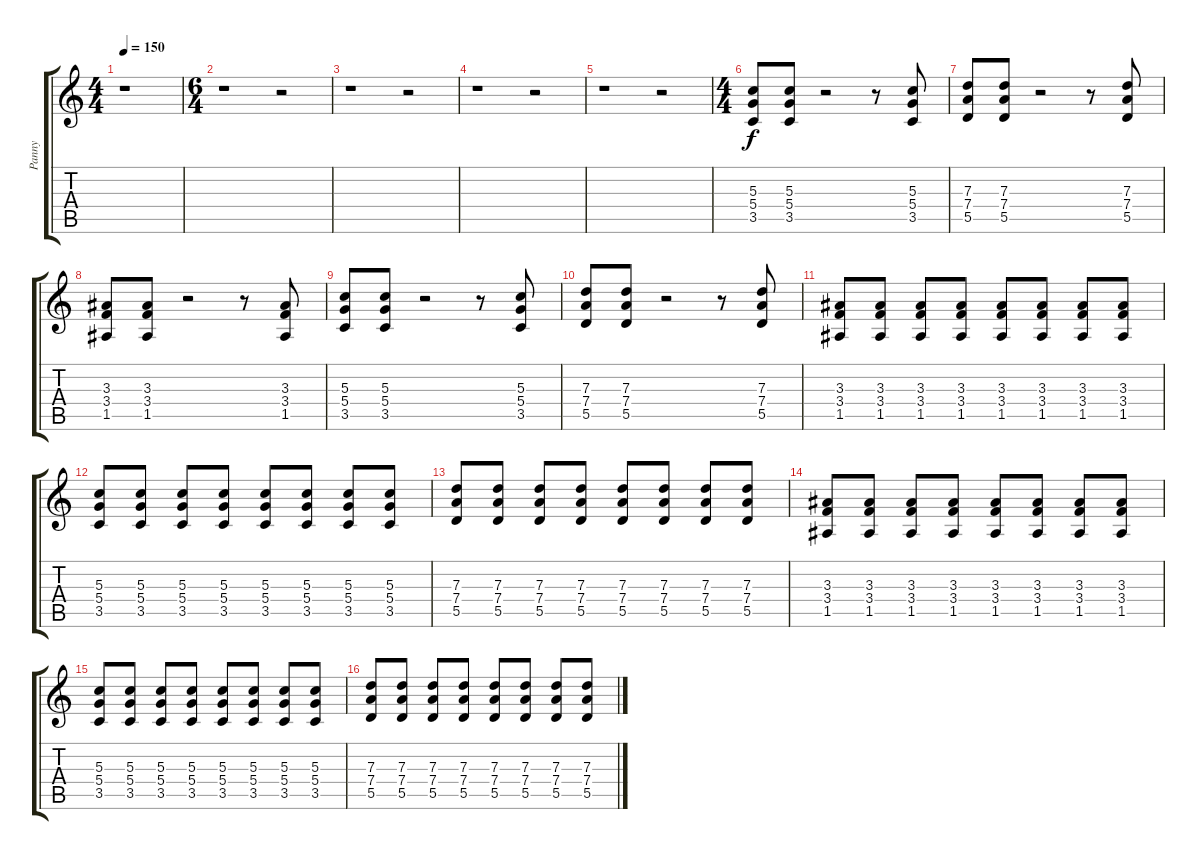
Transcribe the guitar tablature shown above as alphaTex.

\track ("Panny" "Panny") {instrument distortionguitar}
\staff {score tabs}
\tuning (E4 B3 G3 D3 A2 E2) {hide}
\ts (4 4)
\tempo 150
\clef g2
\ks c
r.1{dy f} |
\ts (6 4)
r.1 r.2 |
r.1 r.2 |
r.1 r.2 |
r.1 r.2 |
\ts (4 4)
(5.3 5.4 3.5).8 (5.3 5.4 3.5).8 r.2 r.8 (5.3 5.4 3.5).8 |
(7.3 7.4 5.5).8 (7.3 7.4 5.5).8 r.2 r.8 (7.3 7.4 5.5).8 |
(3.3 3.4 1.5).8 (3.3 3.4 1.5).8 r.2 r.8 (3.3 3.4 1.5).8 |
(5.3 5.4 3.5).8 (5.3 5.4 3.5).8 r.2 r.8 (5.3 5.4 3.5).8 |
(7.3 7.4 5.5).8 (7.3 7.4 5.5).8 r.2 r.8 (7.3 7.4 5.5).8 |
(3.3 3.4 1.5).8 (3.3 3.4 1.5).8 (3.3 3.4 1.5).8 (3.3 3.4 1.5).8 (3.3 3.4 1.5).8 (3.3 3.4 1.5).8 (3.3 3.4 1.5).8 (3.3 3.4 1.5).8 |
(5.3 5.4 3.5).8 (5.3 5.4 3.5).8 (5.3 5.4 3.5).8 (5.3 5.4 3.5).8 (5.3 5.4 3.5).8 (5.3 5.4 3.5).8 (5.3 5.4 3.5).8 (5.3 5.4 3.5).8 |
(7.3 7.4 5.5).8 (7.3 7.4 5.5).8 (7.3 7.4 5.5).8 (7.3 7.4 5.5).8 (7.3 7.4 5.5).8 (7.3 7.4 5.5).8 (7.3 7.4 5.5).8 (7.3 7.4 5.5).8 |
(3.3 3.4 1.5).8 (3.3 3.4 1.5).8 (3.3 3.4 1.5).8 (3.3 3.4 1.5).8 (3.3 3.4 1.5).8 (3.3 3.4 1.5).8 (3.3 3.4 1.5).8 (3.3 3.4 1.5).8 |
(5.3 5.4 3.5).8 (5.3 5.4 3.5).8 (5.3 5.4 3.5).8 (5.3 5.4 3.5).8 (5.3 5.4 3.5).8 (5.3 5.4 3.5).8 (5.3 5.4 3.5).8 (5.3 5.4 3.5).8 |
(7.3 7.4 5.5).8 (7.3 7.4 5.5).8 (7.3 7.4 5.5).8 (7.3 7.4 5.5).8 (7.3 7.4 5.5).8 (7.3 7.4 5.5).8 (7.3 7.4 5.5).8 (7.3 7.4 5.5).8
